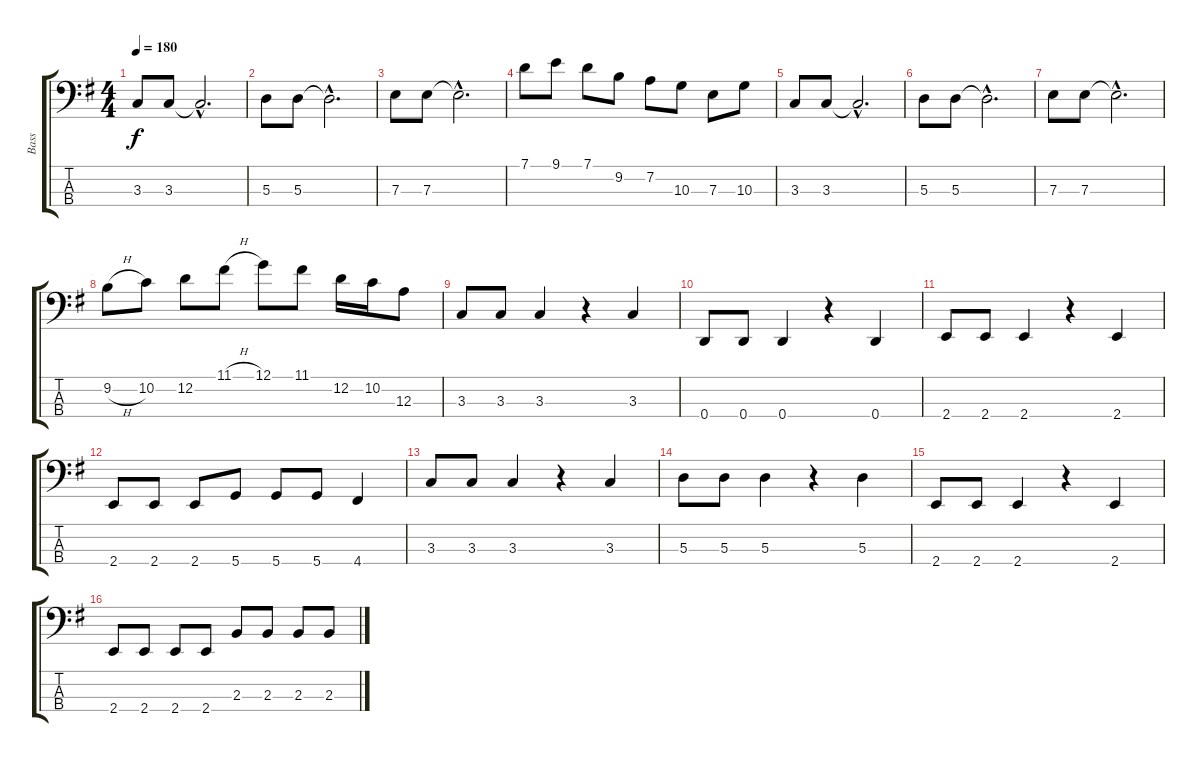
\track ("Bass" "Bass") {instrument electricbassfinger}
\staff {score tabs}
\tuning (G2 D2 A1 D1) {hide}
\ts (4 4)
\tempo 180
\clef f4
\ks g
3.3.8{dy f} 3.3.8 3.3{hac t}.2{d} |
5.3.8 5.3.8 5.3{hac t}.2{d} |
7.3.8 7.3.8 7.3{hac t}.2{d} |
7.1.8 9.1.8 7.1.8 9.2.8 7.2.8 10.3.8 7.3.8 10.3.8 |
3.3.8 3.3.8 3.3{hac t}.2{d} |
5.3.8 5.3.8 5.3{hac t}.2{d} |
7.3.8 7.3.8 7.3{hac t}.2{d} |
9.2{h}.8 10.2.8 12.2.8 11.1{h}.8 12.1.8 11.1.8 12.2.16 10.2.16 12.3.8 |
3.3.8 3.3.8 3.3.4 r.4 3.3.4 |
0.4.8 0.4.8 0.4.4 r.4 0.4.4 |
2.4.8 2.4.8 2.4.4 r.4 2.4.4 |
2.4.8 2.4.8 2.4.8 5.4.8 5.4.8 5.4.8 4.4.4 |
3.3.8 3.3.8 3.3.4 r.4 3.3.4 |
5.3.8 5.3.8 5.3.4 r.4 5.3.4 |
2.4.8 2.4.8 2.4.4 r.4 2.4.4 |
2.4.8 2.4.8 2.4.8 2.4.8 2.3.8 2.3.8 2.3.8 2.3.8
